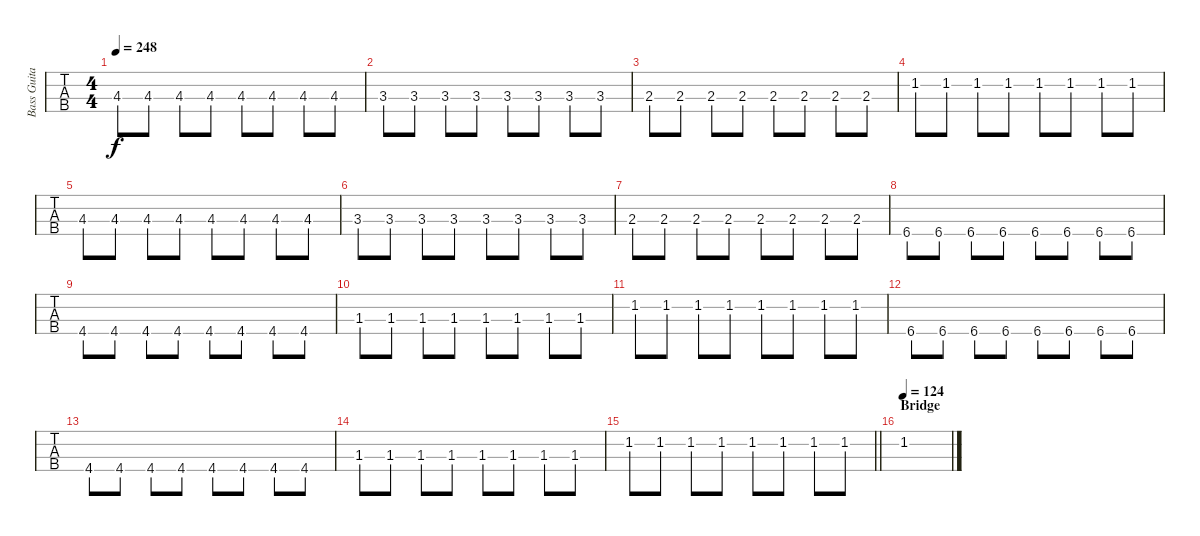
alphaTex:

\track ("Bass Guitar" "Bass Guita") {instrument electricbassfinger}
\staff {tabs}
\tuning (G2 D2 A1 D1) {hide}
\ts (4 4)
\tempo 248
\clef f4
\ks c
4.3.8{dy f} 4.3.8 4.3.8 4.3.8 4.3.8 4.3.8 4.3.8 4.3.8 |
3.3.8 3.3.8 3.3.8 3.3.8 3.3.8 3.3.8 3.3.8 3.3.8 |
2.3.8 2.3.8 2.3.8 2.3.8 2.3.8 2.3.8 2.3.8 2.3.8 |
1.2.8 1.2.8 1.2.8 1.2.8 1.2.8 1.2.8 1.2.8 1.2.8 |
4.3.8 4.3.8 4.3.8 4.3.8 4.3.8 4.3.8 4.3.8 4.3.8 |
3.3.8 3.3.8 3.3.8 3.3.8 3.3.8 3.3.8 3.3.8 3.3.8 |
2.3.8 2.3.8 2.3.8 2.3.8 2.3.8 2.3.8 2.3.8 2.3.8 |
6.4.8 6.4.8 6.4.8 6.4.8 6.4.8 6.4.8 6.4.8 6.4.8 |
4.4.8 4.4.8 4.4.8 4.4.8 4.4.8 4.4.8 4.4.8 4.4.8 |
1.3.8 1.3.8 1.3.8 1.3.8 1.3.8 1.3.8 1.3.8 1.3.8 |
1.2.8 1.2.8 1.2.8 1.2.8 1.2.8 1.2.8 1.2.8 1.2.8 |
6.4.8 6.4.8 6.4.8 6.4.8 6.4.8 6.4.8 6.4.8 6.4.8 |
4.4.8 4.4.8 4.4.8 4.4.8 4.4.8 4.4.8 4.4.8 4.4.8 |
1.3.8 1.3.8 1.3.8 1.3.8 1.3.8 1.3.8 1.3.8 1.3.8 |
\barLineRight lightlight
1.2.8 1.2.8 1.2.8 1.2.8 1.2.8 1.2.8 1.2.8 1.2.8 |
\section ("" "Bridge")
\tempo 124
1.2.1
